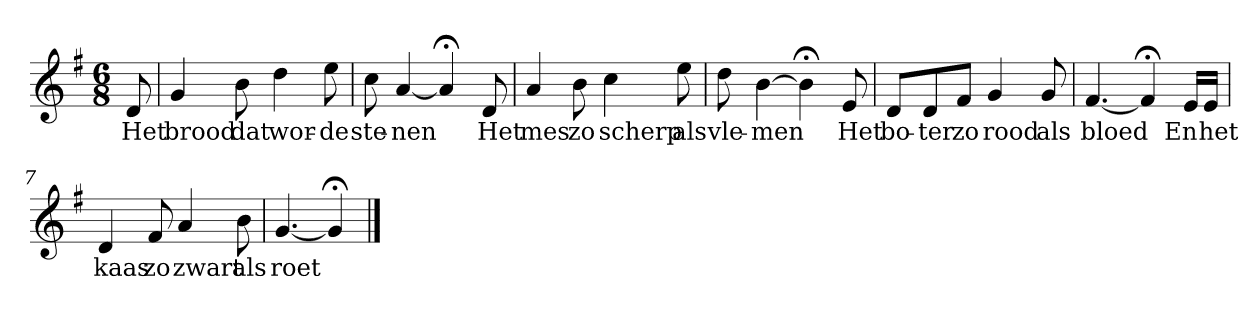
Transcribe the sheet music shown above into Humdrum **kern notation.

**kern	**text
*part1	*part1
*staff1	*staff1
*k[f#]	*
*G:	*
*M6/8	*
*MM120	*
=	=
8d	Het
=1	=1
4g	brood
8b	dat
4dd	wor-
8ee	-de
=2	=2
8cc	ste-
[4a	-nen
4a;<]	.
8d	Het
=3	=3
4a	mes
8b	zo
4cc	scherp
8ee	als
=4	=4
8dd	vle-
[4b	-men
4b;<]	.
8e	Het
=5	=5
8dL	bo-
8d	-ter
8f#J	zo
4g	rood
8g	als
=6	=6
[4.f#	bloed
4f#;<]	.
16eLL	En
16eJJ	het
=7	=7
4d	kaas
8f#	zo
4a	zwart
8b	als
=8	=8
[4.g	roet
4g;<]	.
==	==
*-	*-
